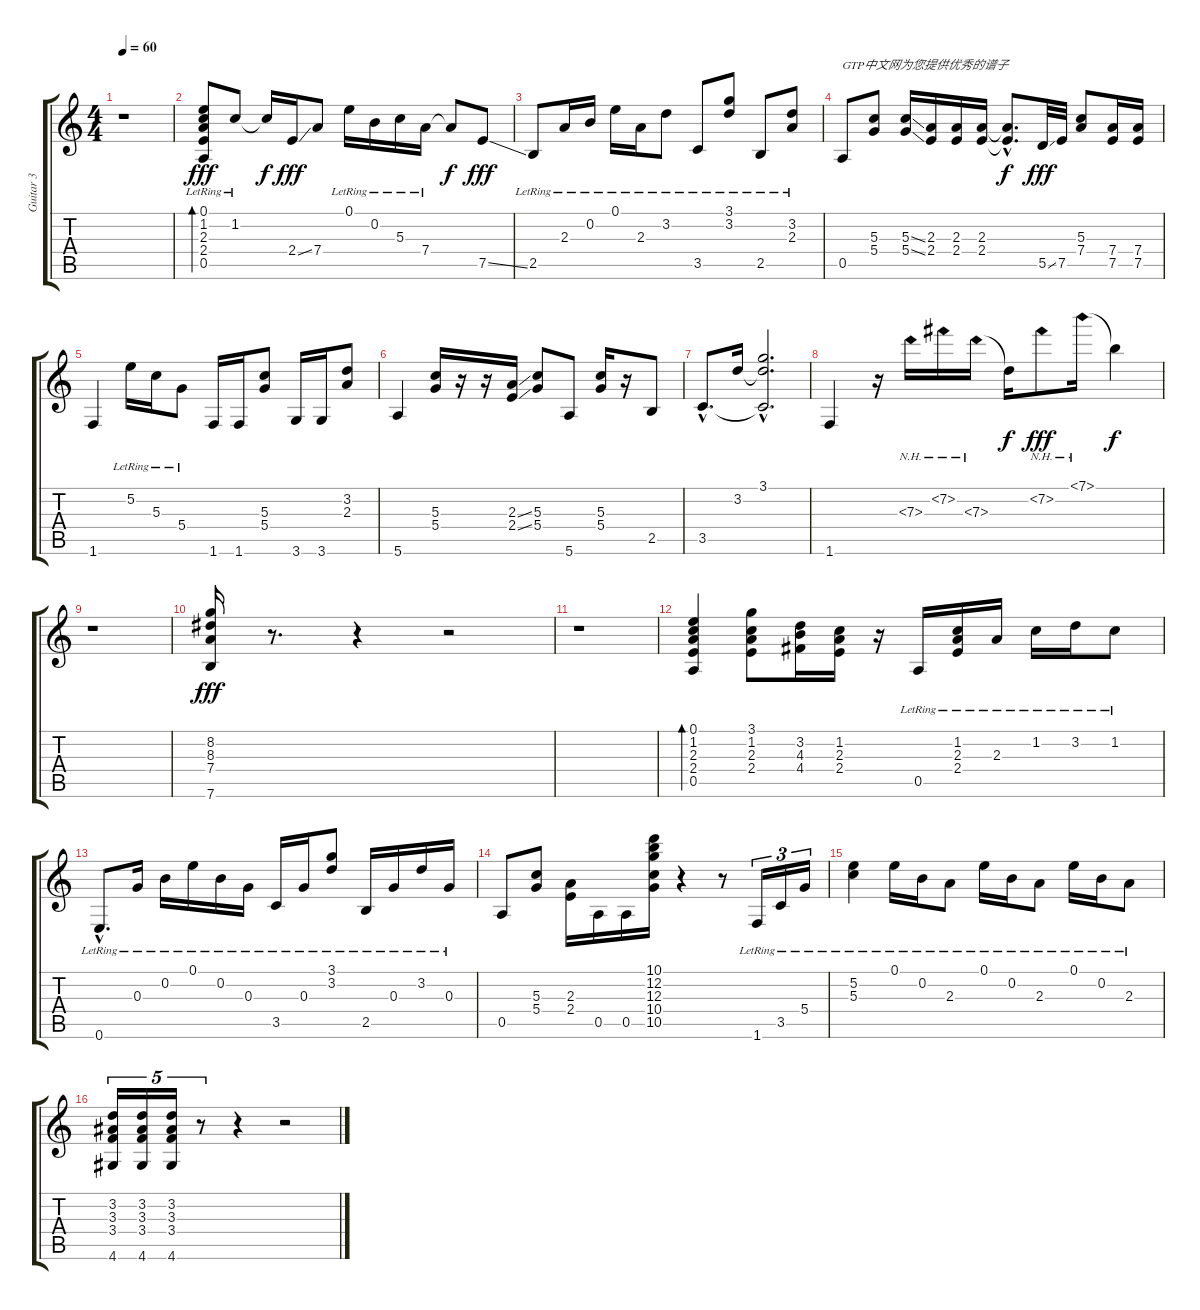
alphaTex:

\track ("Guitar 3" "Guitar 3") {instrument electricguitarclean}
\staff {score tabs}
\tuning (E4 B3 G3 D3 A2 E2) {hide}
\ts (4 4)
\tempo 60
\clef g2
\ks c
r.1{dy fff instrument electricguitarclean} |
(0.1{lr} 1.2{lr} 2.3{lr} 2.4{lr} 0.5{lr}).8{bd 120} 1.2{lr}.8 1.2{t}.16{dy f} 2.4{ss}.16{dy fff} 7.4.8 0.1{lr}.16 0.2{lr}.16 5.3{lr}.16 7.4{lr}.16 7.4{t}.8{dy f} 7.5{ss}.8{dy fff} |
2.5{lr}.8 2.3{lr}.16 0.2{lr}.16 0.1{lr}.16 2.3{lr}.16 3.2{lr}.8 3.5{lr}.8 (3.1{lr} 3.2{lr}).8 2.5{lr}.8 (3.2{lr} 2.3{lr}).8 |
0.5.8{txt "GTP中文网为您提供优秀的谱子"} (5.3 5.4).8 (5.3{ss} 5.4{ss}).16 (2.3 2.4).16 (2.3 2.4).16 (2.3 2.4).16 (2.3{hac t} 2.4{hac t}).8{d dy f} 5.5{ss}.32{dy fff} 7.5.32 (5.3 7.4).8 (7.4 7.5).16 (7.4 7.5).16 |
1.6.4 5.2{lr}.16 5.3{lr}.16 5.4{lr}.8 1.6.16 1.6.16 (5.3 5.4).8 3.6.16 3.6.16 (3.2 2.3).8 |
5.6.4 (5.3 5.4).16 r.16 r.16 (2.3{ss} 2.4{ss}).16 (5.3 5.4).8 5.6.8 (5.3 5.4).16 r.16 2.5.8 |
3.5{hac}.8{d} 3.2.16 (3.1{hac} 3.2{hac t} 3.5{hac t}).2{d} |
1.6.4 r.16 7.3{nh}.16 7.2{nh}.16 7.3{nh}.16 7.3{t}.16{dy f} 7.2{nh}.8{dy fff} 7.1{nh}.16 7.1{t}.4{dy f} |
r.1 |
(8.2 8.3 7.4 7.6).16{dy fff} r.8{d} r.4 r.2 |
r.1 |
(0.1 1.2 2.3 2.4 0.5).4{bd 120} (3.1 1.2 2.3 2.4).8 (3.2 4.3 4.4).16 (1.2 2.3 2.4).16 r.16 0.5{lr}.16 (1.2{lr} 2.3{lr} 2.4{lr}).16 2.3{lr}.16 1.2{lr}.16 3.2{lr}.16 1.2{lr}.8 |
0.6{hac lr}.8{d} 0.3{lr}.16 0.2{lr}.16 0.1{lr}.16 0.2{lr}.16 0.3{lr}.16 3.5{lr}.16 0.3{lr}.16 (3.1{lr} 3.2{lr}).8 2.5{lr}.16 0.3{lr}.16 3.2{lr}.16 0.3{lr}.16 |
0.5.8 (5.3 5.4).8 (2.3 2.4).16 0.5.16 0.5.16 (10.1 12.2 12.3 10.4 10.5).16 r.4 r.8 1.6{lr}.16{tu (3 2)} 3.5{lr}.16{tu (3 2)} 5.4{lr}.16{tu (3 2)} |
(5.2{lr} 5.3{lr}).4 0.1{lr}.16 0.2{lr}.16 2.3{lr}.8 0.1{lr}.16 0.2{lr}.16 2.3{lr}.8 0.1{lr}.16 0.2{lr}.16 2.3{lr}.8 |
(3.2 3.3 3.4 4.6).16{tu (5 4)} (3.2 3.3 3.4 4.6).16{tu (5 4)} (3.2 3.3 3.4 4.6).16{tu (5 4)} r.8{tu (5 4)} r.4 r.2
